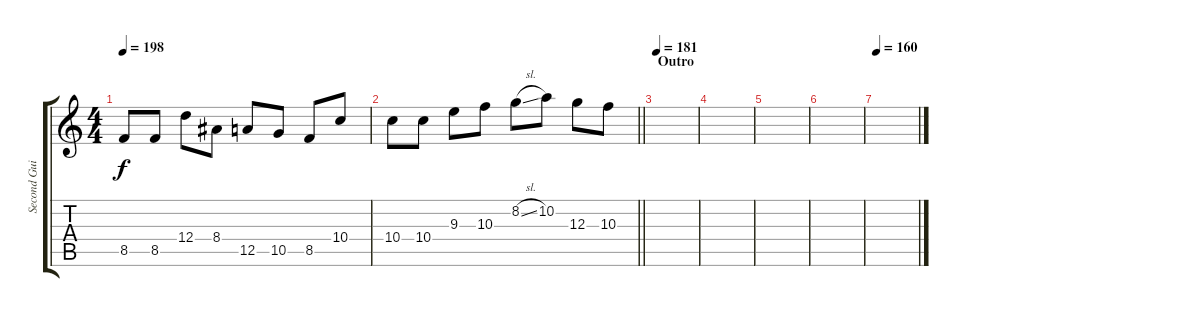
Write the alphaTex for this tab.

\track ("Second Guitar" "Second Gui") {instrument overdrivenguitar}
\staff {score tabs}
\tuning (E4 B3 G3 D3 A2 D2) {hide}
\ts (4 4)
\tempo 198
\clef g2
\ks c
8.5.8{dy f} 8.5.8 12.4.8 8.4.8 12.5.8 10.5.8 8.5.8 10.4.8 |
\barLineRight lightlight
10.4.8 10.4.8 9.3.8 10.3.8 8.2{sl}.8 10.2.8 12.3.8 10.3.8 |
\section ("" "Outro")
\tempo 181
|
|
|
|
\tempo 160
